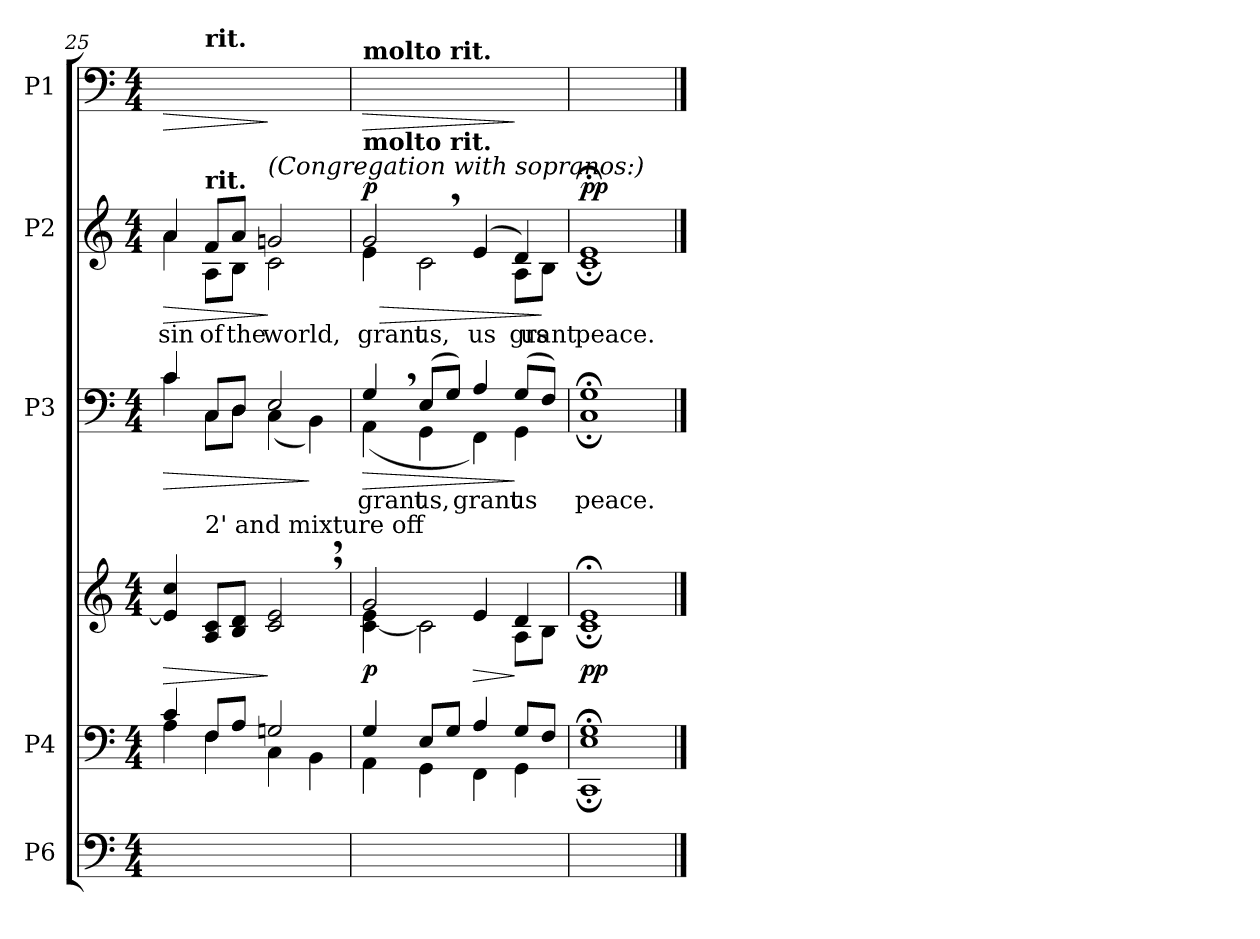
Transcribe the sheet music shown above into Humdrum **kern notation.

**kern	**kern	**kern	**dynam	**kern	**text	**dynam	**kern	**text	**dynam	**kern	**dynam
*part5	*part4	*part4	*part4	*part3	*part3	*part3	*part2	*part2	*part2	*part1	*part1
*staff6	*staff5	*staff4	*staff4/5	*staff3	*staff3	*staff3	*staff2	*staff2	*staff2	*staff1	*staff1
*I"P6	*I"P4	*	*	*I"P3	*	*	*I"P2	*	*	*I"P1	*
*clefF4	*clefF4	*clefG2	*	*clefF4	*	*	*clefG2	*	*	*clefF4	*
*k[]	*k[]	*k[]	*	*k[]	*	*	*k[]	*	*	*k[]	*
*C:	*C:	*C:	*	*C:	*	*	*C:	*	*	*C:	*
*M4/4	*M4/4	*M4/4	*	*M4/4	*	*	*M4/4	*	*	*M4/4	*
=25	=25	=25	=25	=25	=25	=25	=25	=25	=25	=25	=25
*	*^	*	*	*	*	*	*	*	*	*	*
!	!	!	!	!LO:HP:b	!	!	!LO:HP:b	!	!	!	!	!
*	*	*	*	*	*^	*	*	*^	*	*	*	*
!	!	!	!	!	!	!	!	!	!	!	!LO:LY:b:color=#000000	!LO:HP:b	!	!LO:HP:b
4Ai\yy	4ci/	4Ai\	4ei/] 4cci	>	4ci/	4ci\	.	>	4ai/	4ai\	sin	>	4ci\yy	>
!	!	!	!	!	!	!	!	!	!	!	!	!	!LO:TX:a:B:t=rit.	!
!	!	!	!	!	!	!	!	!	!LO:TX:a:B:t=rit.	!	!	!	!	!
!	!	!	!LO:TX:a:t=2' and mixture off	!	!	!	!	!	!	!	!	!	!	!
!	!	!	!	!	!	!	!	!	!	!	!LO:LY:b:color=#000000	!	!	!
4Fi\yy	8Fi/L	4Fi\	8Ai/ 8ciL	.	8Ci/L	8Ci\L	.	.	8fi/L	8Ai\L	of	.	8Ci/Lyy	.
!	!	!	!	!	!	!	!	!	!	!	!LO:LY:b:color=#000000	!	!	!
.	8Ai/J	.	8Bi/ 8diJ	.	8Di/J	8Di\J	.	.	8ai/J	8Bi\J	the	.	8Di/Jyy	.
!	!	!	!	!	!	!	!	!	!LO:TX:a:i:t=(Congregation with sopranos&colon;)	!	!	!	!	!
!	!	!	!	!	!	!	!	!	!	!	!LO:LY:b:color=#000000	!	!	!
4Ci/yy	2Gni/	4Ci\	2ci/, 2ei,	]	2Ei/	(4Ci\	.	.	2gni/	2ci\	world,	]	2Ei\yy	]
4BBi/yy	.	4BBi\	.	.	.	4BBi\)	.	]	.	.	.	.	.	.
=26	=26	=26	=26	=26	=26	=26	=26	=26	=26	=26	=26	=26	=26	=26
*	*	*	*^	*	*	*	*	*	*	*	*	*	*	*
!	!	!	!	!	!	!	!	!LO:LY:a:color=#000000	!	!	!	!	!	!	!
!	!	!	!	!	!	!	!	!LO:LY:b:color=#000000	!LO:HP:b	!	!	!	!	!	!
!	!	!	!	!	!	!	!	!	!	!	!	!LO:LY:a:color=#000000	!	!	!
!	!	!	!	!	!	!	!	!	!	!	!	!	!	!LO:TX:a:B:t=molto rit.	!
!	!	!	!	!	!	!	!	!	!	!LO:TX:a:B:t=molto rit.	!	!	!	!	!
!	!	!	!	!	!	!	!	!	!	!	!	!LO:LY:b:color=#000000	!LO:HP:b	!	!LO:HP:b
4AAi/yy	4Gi/	4AAi\	2gi/	[<4ci\ 4ei	p	4G,i/	(4AAi\	grant	>	2g,i/	4ei\	grant	> p	(2G,i\yy	>
!	!	!	!	!	!	!	!	!LO:LY:a:color=#000000	!	!	!	!	!	!	!
!	!	!	!	!	!	!	!	!	!	!	!	!LO:LY:b:color=#000000	!	!	!
4GGi/yy	8Ei/L	4GGi\	.	2ci\]	.	(8Ei/L	4GGi\	us,	.	.	2ci\	us,	.	.	.
.	8Gi/J	.	.	.	.	8Gi/J)	.	.	.	.	.	.	.	.	.
!	!	!	!	!	!LO:HP:b	!	!	!	!	!	!	!	!	!	!
!	!	!	!	!	!	!	!	!LO:LY:a:color=#000000	!	!	!	!	!	!	!
!	!	!	!	!	!	!	!	!	!	!	!	!LO:LY:a:color=#000000	!	!	!
4FFi/yy	4Ai/	4FFi\	4ei/	.	>	4Ai/	4FFi\)	grant	.	(4ei/	.	us	.	4Ei\yy)	.
!	!	!	!	!	!	!	!	!LO:LY:a:color=#000000	!	!	!	!	!	!	!
!	!	!	!	!	!	!	!	!LO:LY:b:color=#000000	!	!	!	!	!	!	!
!	!	!	!	!	!	!	!	!	!	!	!	!LO:LY:b:color=#000000	!	!	!
4GGi/yy	8Gi/L	4GGi\	4di/	8Ai\L	]	(8Gi/L	4GGi\	us	]	4di/)	8Ai\L	grant	.	4Di\yy	]
!	!	!	!	!	!	!	!	!	!	!	!	!LO:LY:b:color=#000000	!	!	!
.	8Fi/J	.	.	8Bi\J	.	8Fi/J)	.	.	.	.	8Bi\J	us	]	.	.
=27	=27	=27	=27	=27	=27	=27	=27	=27	=27	=27	=27	=27	=27	=27	=27
!	!	!	!	!	!	!	!	!LO:LY:a:color=#000000	!	!	!	!	!	!	!
!	!	!	!	!	!	!	!	!LO:LY:b:color=#000000	!	!	!	!	!	!	!
!	!	!	!	!	!	!	!	!	!	!	!	!LO:LY:a:color=#000000	!	!	!
!	!	!	!	!	!	!	!	!	!	!	!	!LO:LY:b:color=#000000	!	!	!
1CC;iyy	1Ei; 1Gi;	1CC;i	1e;i	1c;i	pp	1G;i	1C;i	peace.	.	1e;i	1c;i	peace.	pp	1E;iyy	.
*	*v	*v	*	*	*	*v	*v	*	*	*v	*v	*	*	*	*
*	*	*v	*v	*	*	*	*	*	*	*	*	*
==	==	==	==	==	==	==	==	==	==	==	==
*-	*-	*-	*-	*-	*-	*-	*-	*-	*-	*-	*-
